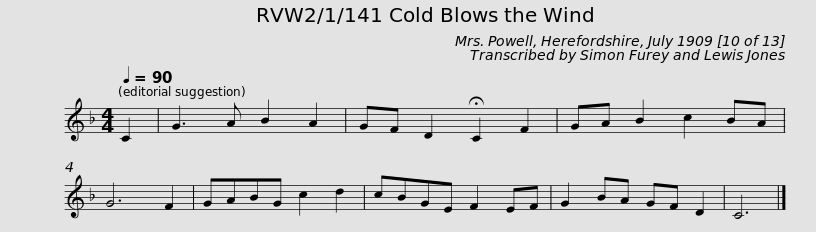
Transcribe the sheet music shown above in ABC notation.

X:1
L:1/8
Q:1/4=90
M:4/4
I:linebreak $
K:F
V:1 treble
V:1
 C2 | G3 A B2 A2 | GF D2 !fermata!C2 F2 | GA B2 c2 BA | G6 F2 |$ %5
 GABG c2 d2 | cBGE F2 EF | G2 BA GF D2 | C6 |] %9
